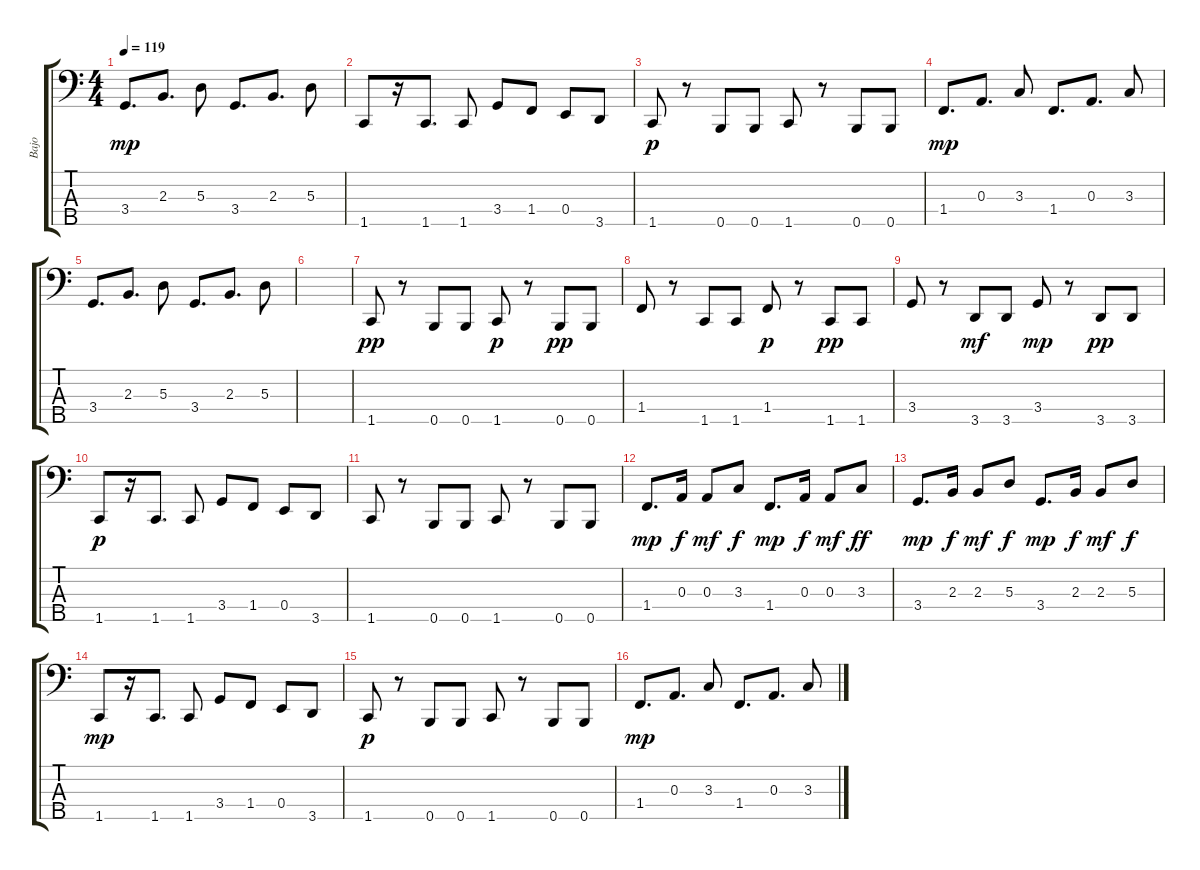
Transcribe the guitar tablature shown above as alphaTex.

\track ("Bajo" "Bajo") {instrument electricbassfinger}
\staff {score tabs}
\tuning (G2 D2 A1 E1 B0) {hide}
\ts (4 4)
\tempo 119
\clef f4
\ks c
3.4.8{d dy mp} 2.3.8{d} 5.3.8 3.4.8{d} 2.3.8{d} 5.3.8 |
1.5.8 r.16 1.5.8{d} 1.5.8 3.4.8 1.4.8 0.4.8 3.5.8 |
1.5.8{dy p} r.8 0.5.8 0.5.8 1.5.8 r.8 0.5.8 0.5.8 |
1.4.8{d dy mp} 0.3.8{d} 3.3.8 1.4.8{d} 0.3.8{d} 3.3.8 |
3.4.8{d} 2.3.8{d} 5.3.8 3.4.8{d} 2.3.8{d} 5.3.8 |
|
1.5.8{dy pp} r.8 0.5.8 0.5.8 1.5.8{dy p} r.8 0.5.8{dy pp} 0.5.8 |
1.4.8 r.8 1.5.8 1.5.8 1.4.8{dy p} r.8 1.5.8{dy pp} 1.5.8 |
3.4.8 r.8 3.5.8{dy mf} 3.5.8 3.4.8{dy mp} r.8 3.5.8{dy pp} 3.5.8 |
1.5.8{dy p} r.16 1.5.8{d} 1.5.8 3.4.8 1.4.8 0.4.8 3.5.8 |
1.5.8 r.8 0.5.8 0.5.8 1.5.8 r.8 0.5.8 0.5.8 |
1.4.8{d dy mp} 0.3.16{dy f} 0.3.8{dy mf} 3.3.8{dy f} 1.4.8{d dy mp} 0.3.16{dy f} 0.3.8{dy mf} 3.3.8{dy ff} |
3.4.8{d dy mp} 2.3.16{dy f} 2.3.8{dy mf} 5.3.8{dy f} 3.4.8{d dy mp} 2.3.16{dy f} 2.3.8{dy mf} 5.3.8{dy f} |
1.5.8{dy mp} r.16 1.5.8{d} 1.5.8 3.4.8 1.4.8 0.4.8 3.5.8 |
1.5.8{dy p} r.8 0.5.8 0.5.8 1.5.8 r.8 0.5.8 0.5.8 |
1.4.8{d dy mp} 0.3.8{d} 3.3.8 1.4.8{d} 0.3.8{d} 3.3.8
